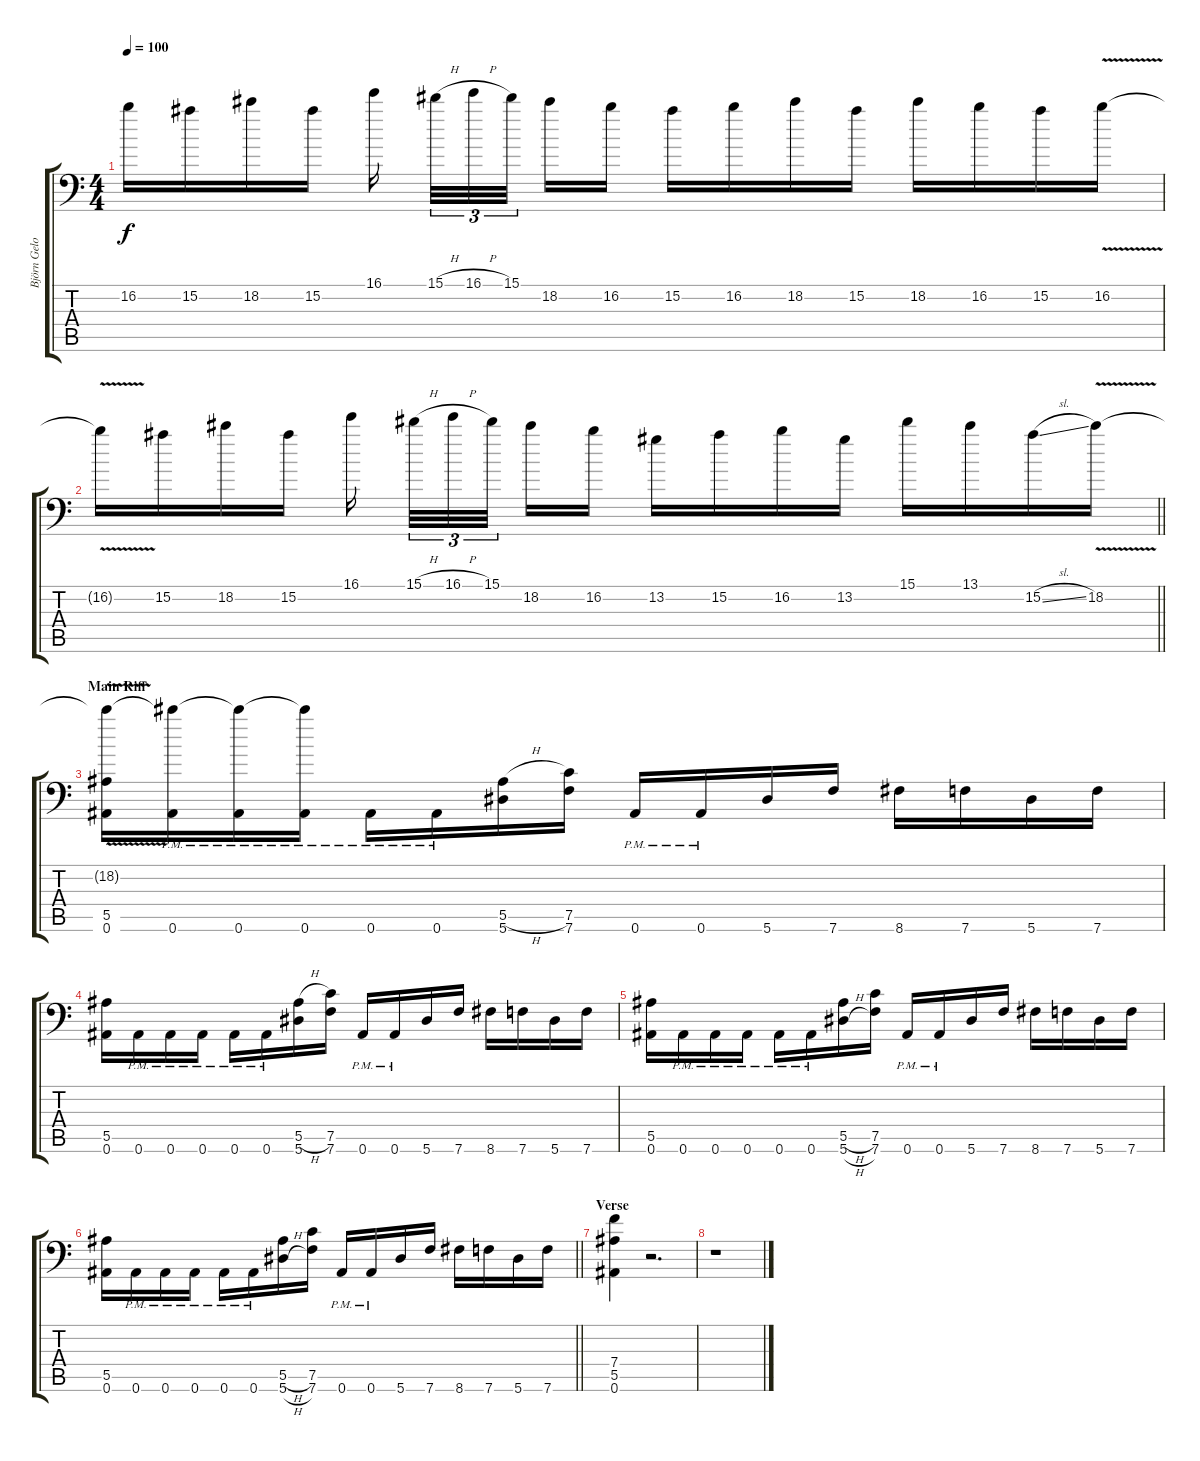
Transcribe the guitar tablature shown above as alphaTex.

\track ("Björn Gelotte" "Björn Gelo") {instrument distortionguitar}
\staff {score tabs}
\tuning (C4 G3 Eb3 Bb2 F2 Bb1) {hide}
\ts (4 4)
\tempo 100
\clef f4
\ks c
16.2{t}.16{dy f} 15.2.16 18.2.16 15.2.16 16.1.16 15.1{h}.32{tu (3 2)} 16.1{h}.32{tu (3 2)} 15.1.32{tu (3 2)} 18.2.16 16.2.16 15.2.16 16.2.16 18.2.16 15.2.16 18.2.16 16.2.16 15.2.16 16.2{v}.16 |
\barLineRight lightlight
16.2{t}.16 15.2.16 18.2.16 15.2.16 16.1.16 15.1{h}.32{tu (3 2)} 16.1{h}.32{tu (3 2)} 15.1.32{tu (3 2)} 18.2.16 16.2.16 13.2.16 15.2.16 16.2.16 13.2.16 15.1.16 13.1.16 15.2{sl}.16 18.2{v}.16 |
\section ("" "Main Riff")
(18.2{t} 5.5 0.6).16 (18.2{t} 0.6{pm}).16 (18.2{t} 0.6{pm}).16 (18.2{t} 0.6{pm}).16 0.6{pm}.16 0.6{pm}.16 (5.5{h} 5.6).16 (7.5 7.6).16 0.6{pm}.16 0.6{pm}.16 5.6.16 7.6.16 8.6.16 7.6.16 5.6.16 7.6.16 |
(5.5 0.6).16 0.6{pm}.16 0.6{pm}.16 0.6{pm}.16 0.6{pm}.16 0.6{pm}.16 (5.5{h} 5.6).16 (7.5 7.6).16 0.6{pm}.16 0.6{pm}.16 5.6.16 7.6.16 8.6.16 7.6.16 5.6.16 7.6.16 |
(5.5 0.6).16 0.6{pm}.16 0.6{pm}.16 0.6{pm}.16 0.6{pm}.16 0.6{pm}.16 (5.5{h} 5.6{h}).16 (7.5 7.6).16 0.6{pm}.16 0.6{pm}.16 5.6.16 7.6.16 8.6.16 7.6.16 5.6.16 7.6.16 |
\barLineRight lightlight
(5.5 0.6).16 0.6{pm}.16 0.6{pm}.16 0.6{pm}.16 0.6{pm}.16 0.6{pm}.16 (5.5{h} 5.6{h}).16 (7.5 7.6).16 0.6{pm}.16 0.6{pm}.16 5.6.16 7.6.16 8.6.16 7.6.16 5.6.16 7.6.16 |
\section ("" "Verse")
(7.4 5.5 0.6).4 r.2{d} |
r.1
